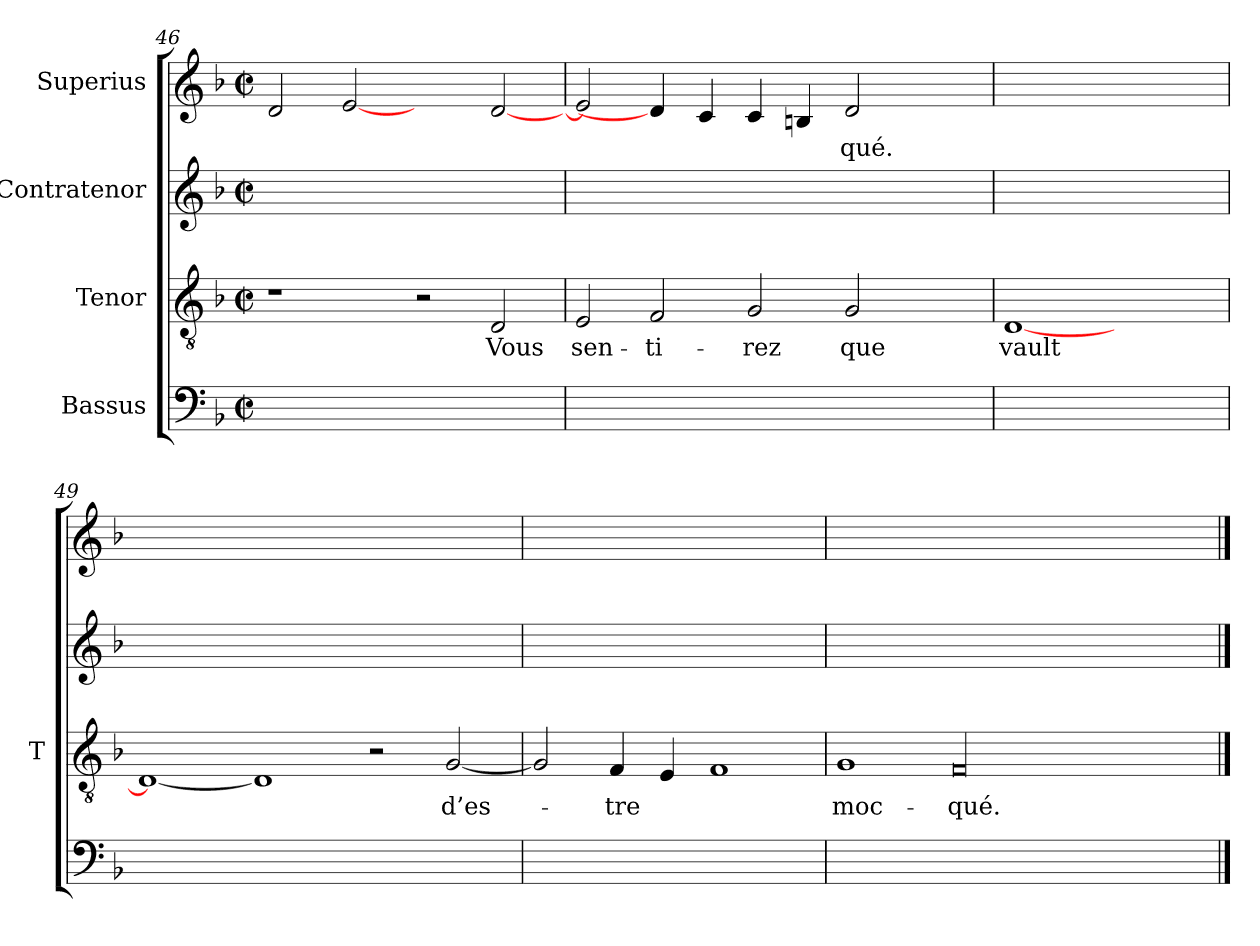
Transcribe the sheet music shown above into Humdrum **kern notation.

**kern	**kern	**text	**kern	**kern	**text
*part4	*part3	*part3	*part2	*part1	*part1
*staff4	*staff3	*staff3	*staff2	*staff1	*staff1
*I"Bassus	*I"Tenor	*	*I"Contratenor	*I"Superius	*
*	*I'T	*	*	*	*
*clefF4	*clefGv2	*	*clefG2	*clefG2	*
*k[b-]	*k[b-]	*	*k[b-]	*k[b-]	*
*F:	*F:	*	*F:	*F:	*
*M2/2	*M2/2	*	*M2/2	*M2/2	*
*met(c|)	*met(c|)	*	*met(c|)	*met(c|)	*
=46	=46	=46	=46	=46	=46
1ryy	1r	.	1ryy	2d	.
.	.	.	.	[2e	.
1ryy	2r	.	1ryy	2ryy	.
.	2D	-Vous	.	[2d	.
!!LO:PB:g=z
=47	=47	=47	=47	=47	=47
1ryy	2E	sen-	1ryy	2e]	.
.	2F	ti-	.	4d]	.
.	.	.	.	4c	.
1ryy	2G	-rez	1ryy	4c	.
.	.	.	.	4Bn	.
.	2G	-que	.	2d	-qué.
2ryy	2ryy	.	2ryy	2ryy	.
=48	=48	=48	=48	=48	=48
1ryy	[1D	-vault	1ryy	1ryy	.
1ryy	1ryy	.	1ryy	1ryy	.
=49	=49	=49	=49	=49	=49
1ryy	1D_	.	1ryy	1ryy	.
1ryy	1D]	.	1ryy	1ryy	.
1ryy	2r	.	1ryy	1ryy	.
.	[2G	d’es-	.	.	.
=50	=50	=50	=50	=50	=50
1ryy	2G]	.	1ryy	1ryy	.
.	4F	-tre	.	.	.
.	4E	.	.	.	.
1ryy	1F	.	1ryy	1ryy	.
=51	=51	=51	=51	=51	=51
1ryy	1G	moc-	1ryy	1ryy	.
00ryy	00F	-qué.	00ryy	00ryy	.
==	==	==	==	==	==
*-	*-	*-	*-	*-	*-
